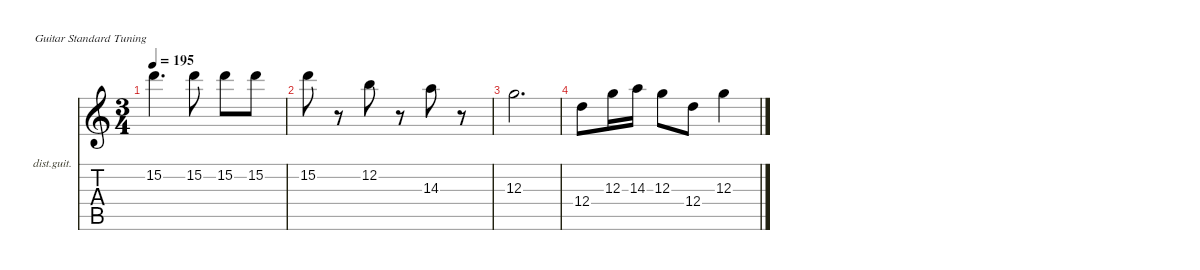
\hideDynamics
\bracketExtendMode nobrackets
\firstSystemTrackNameOrientation horizontal
\track ("Lead Guitar" "dist.guit.") {instrument distortionguitar}
\staff {score tabs}
\tuning (E4 B3 G3 D3 A2 E2)
\ts (3 4)
\tempo 195
\clef g2
\ks aminor
15.2.4{d dy mf} 15.2.8 15.2.8 15.2.8 |
15.2.8 r.8 12.2.8 r.8 14.3.8 r.8 |
12.3.2{d} |
12.4.8 12.3.16 14.3.16 12.3.8 12.4.8 12.3.4
